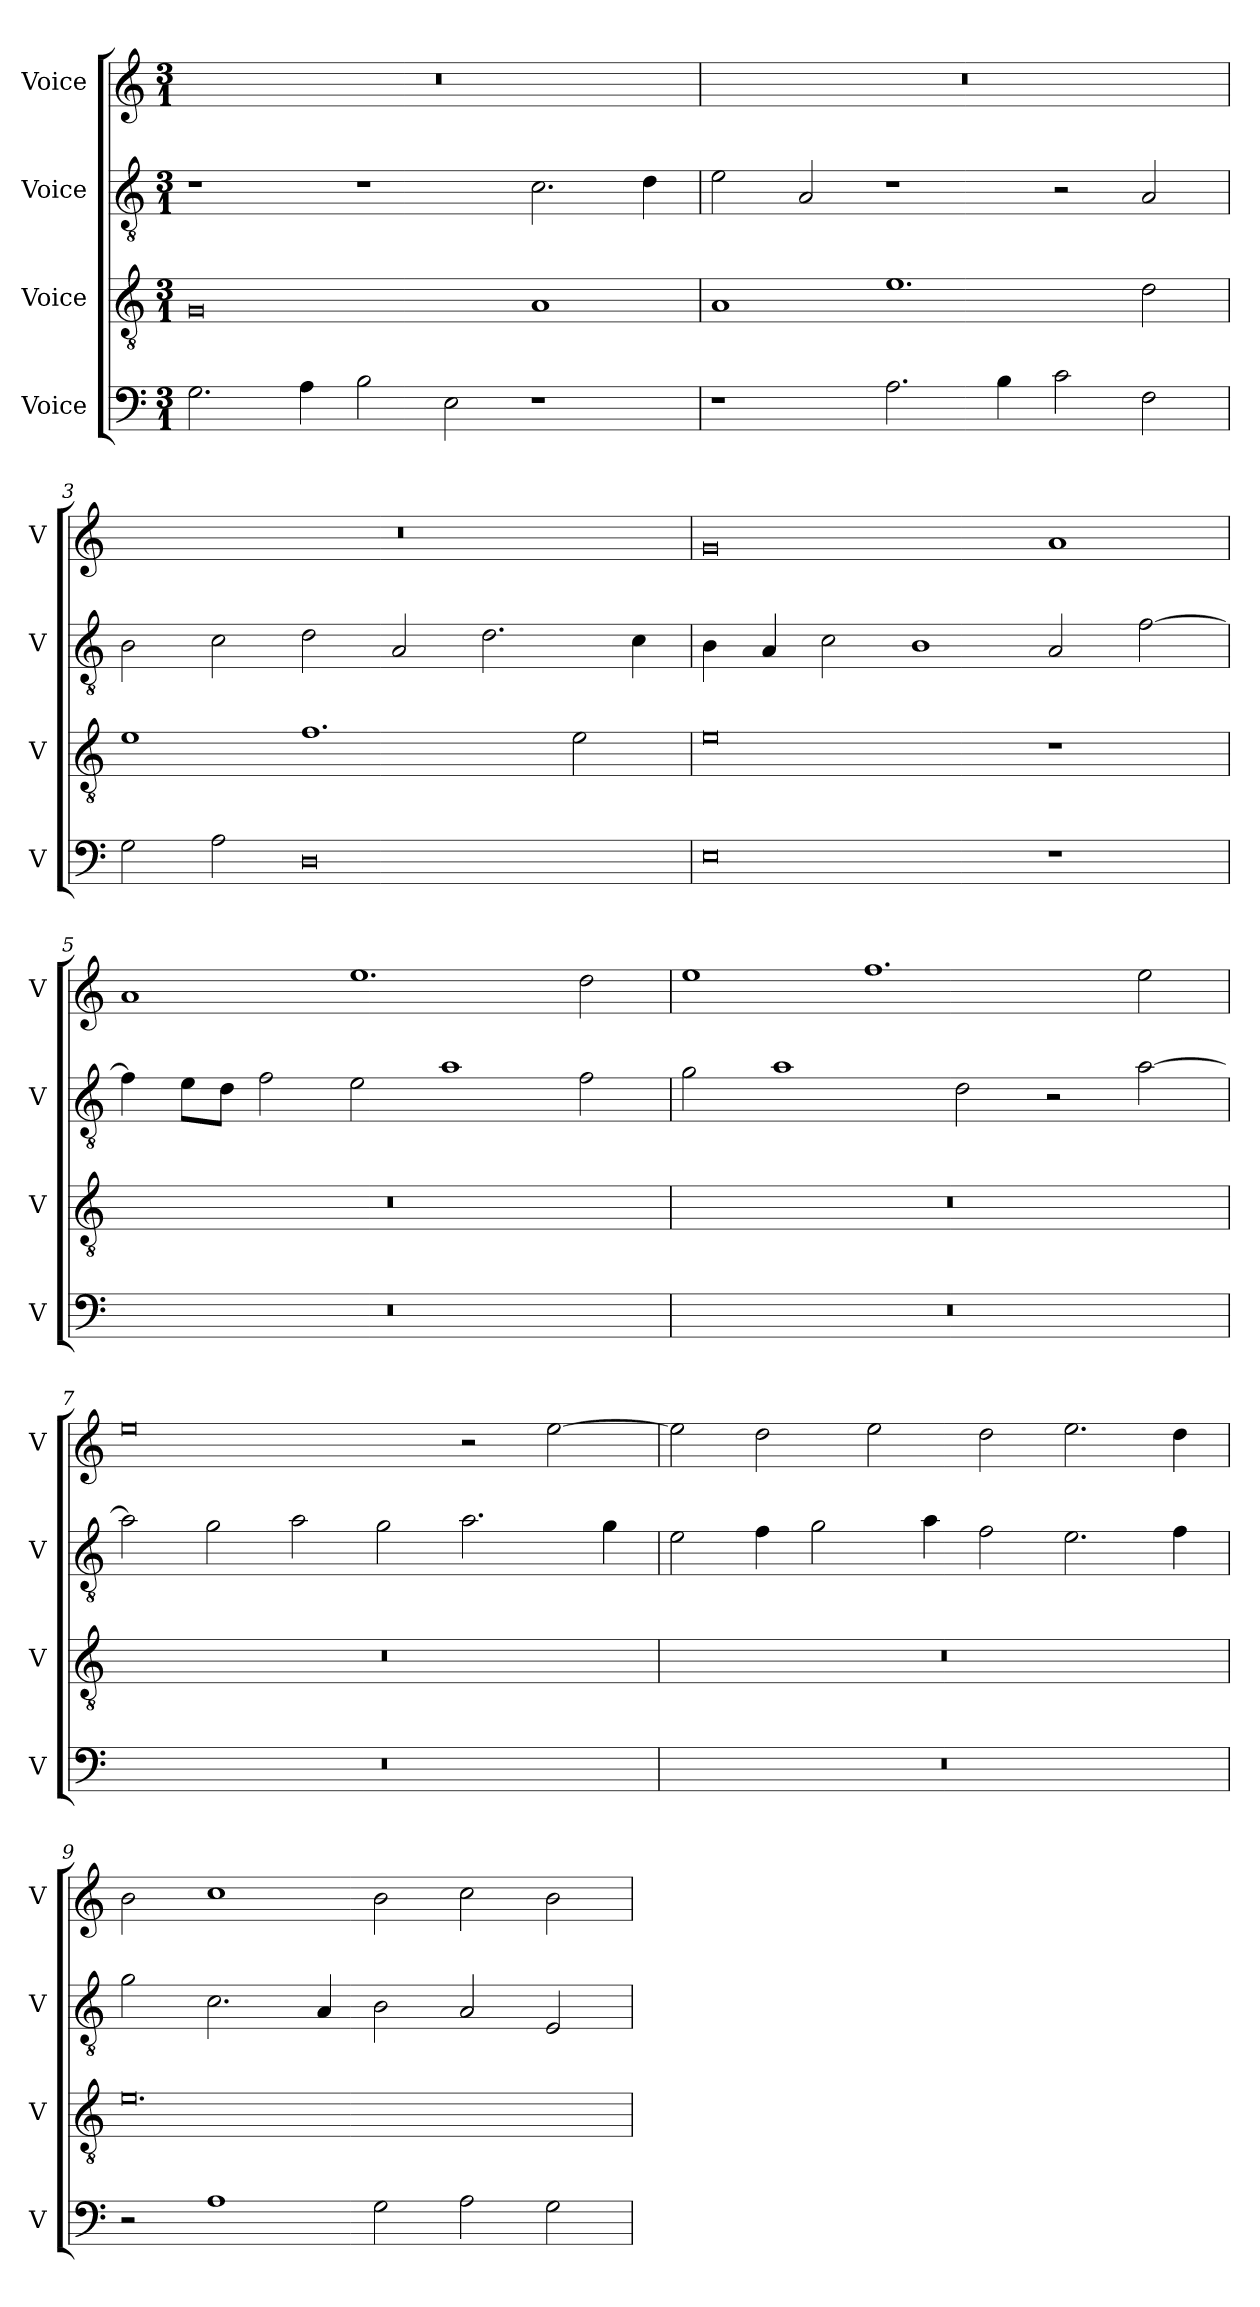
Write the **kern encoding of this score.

**kern	**kern	**kern	**kern
*part4	*part3	*part2	*part1
*staff4	*staff3	*staff2	*staff1
*I"Voice	*I"Voice	*I"Voice	*I"Voice
*I'V	*I'V	*I'V	*I'V
*clefF4	*clefGv2	*clefGv2	*clefG2
*k[]	*k[]	*k[]	*k[]
*M3/1	*M3/1	*M3/1	*M3/1
=1	=1	=1	=1
2.G\	0G	1r	0.r
4A\	.	.	.
2B\	.	1r	.
2E\	.	.	.
1r	1A	2.c\	.
.	.	4d\	.
=2	=2	=2	=2
1r	1A	2e\	0.r
.	.	2A/	.
2.A\	1.e	1r	.
4B\	.	.	.
2c\	.	2r	.
2F\	2d\	2A/	.
=3	=3	=3	=3
2G\	1e	2B\	0.r
2A\	.	2c\	.
0D	1.f	2d\	.
.	.	2A/	.
.	.	2.d\	.
.	2e\	.	.
.	.	4c\	.
=4	=4	=4	=4
0E	0e	4B\	0g
.	.	4A/	.
.	.	2c\	.
.	.	1B	.
1r	1r	2A/	1a
.	.	[2f\	.
!!LO:LB:g=z
=5	=5	=5	=5
0.r	0.r	4f\]	1a
.	.	8e\L	.
.	.	8d\J	.
.	.	2f\	.
.	.	2e\	1.ee
.	.	1a	.
.	.	2f\	2dd\
=6	=6	=6	=6
0.r	0.r	2g\	1ee
.	.	1a	.
.	.	.	1.ff
.	.	2d\	.
.	.	2r	.
.	.	[2a\	2ee\
=7	=7	=7	=7
0.r	0.r	2a\]	0ee
.	.	2g\	.
.	.	2a\	.
.	.	2g\	.
.	.	2.a\	2r
.	.	.	[2ee\
.	.	4g\	.
=8	=8	=8	=8
0.r	0.r	2e\	2ee\]
.	.	4f\	2dd\
.	.	2g\	.
.	.	.	2ee\
.	.	4a\	.
.	.	2f\	2dd\
.	.	2.e\	2.ee\
.	.	4f\	4dd\
!!LO:LB:g=z
=9	=9	=9	=9
2r	0.e	2g\	2b\
1A	.	2.c\	1cc
.	.	4A/	.
2G\	.	2B\	2b\
2A\	.	2A/	2cc\
2G\	.	2E/	2b\
=	=	=	=
*-	*-	*-	*-
